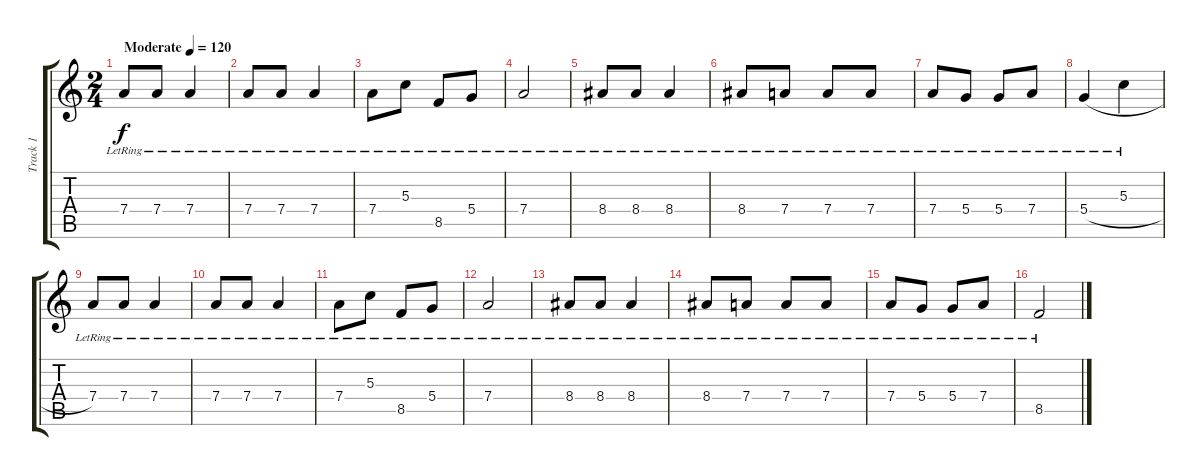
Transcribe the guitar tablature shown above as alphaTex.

\track ("Track 1" "Track 1") {instrument electricguitarjazz}
\staff {score tabs}
\tuning (E4 B3 G3 D3 A2 E2) {hide}
\ts (2 4)
\tempo (120 "Moderate")
\clef g2
\ks c
7.4{lr}.8{dy f instrument electricguitarjazz} 7.4{lr}.8 7.4{lr}.4 |
7.4{lr}.8 7.4{lr}.8 7.4{lr}.4 |
7.4{lr}.8 5.3{lr}.8 8.5{lr}.8 5.4{lr}.8 |
7.4{lr}.2 |
8.4{lr}.8 8.4{lr}.8 8.4{lr}.4 |
8.4{lr}.8 7.4{lr}.8 7.4{lr}.8 7.4{lr}.8 |
7.4{lr}.8 5.4{lr}.8 5.4{lr}.8 7.4{lr}.8 |
5.4{h lr}.4 5.3{lr}.4 |
7.4{lr}.8 7.4{lr}.8 7.4{lr}.4 |
7.4{lr}.8 7.4{lr}.8 7.4{lr}.4 |
7.4{lr}.8 5.3{lr}.8 8.5{lr}.8 5.4{lr}.8 |
7.4{lr}.2 |
8.4{lr}.8 8.4{lr}.8 8.4{lr}.4 |
8.4{lr}.8 7.4{lr}.8 7.4{lr}.8 7.4{lr}.8 |
7.4{lr}.8 5.4{lr}.8 5.4{lr}.8 7.4{lr}.8 |
8.5{lr}.2
